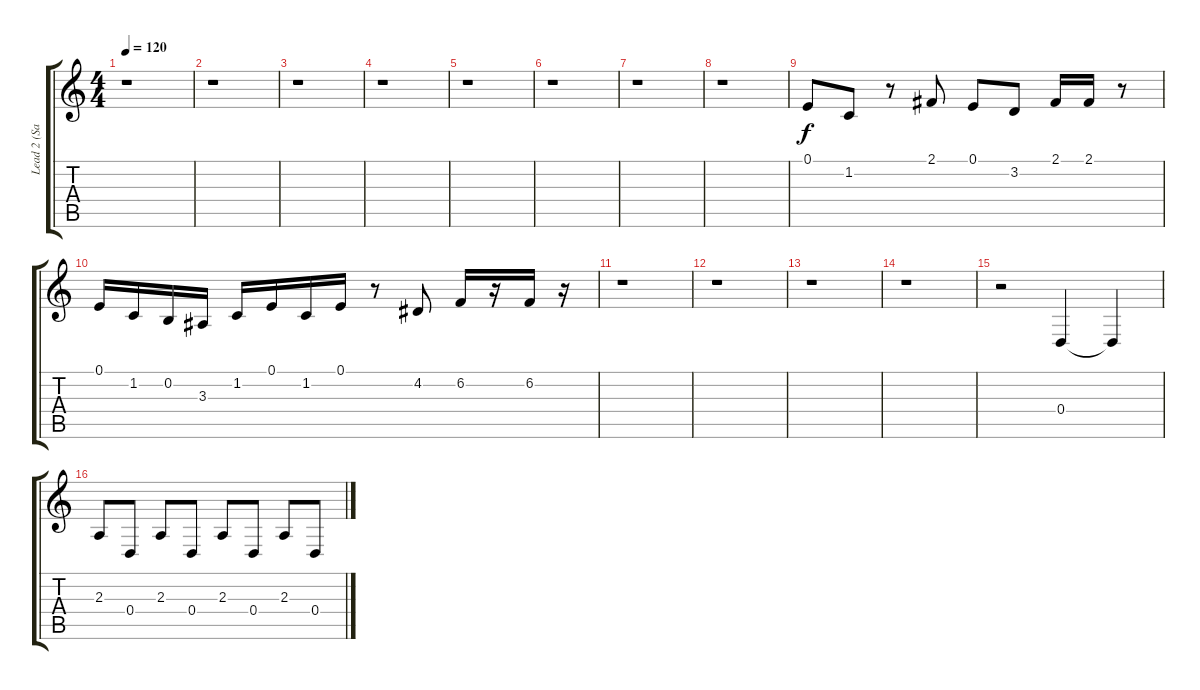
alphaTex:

\track ("Lead 2 (Sawtooth)" "Lead 2 (Sa") {instrument lead2sawtooth}
\staff {score tabs}
\tuning (E4 B3 G3 D3 A2 E2) {hide}
\ts (4 4)
\tempo 120
\clef g2
\ks c
r.1{dy f} |
r.1 |
r.1 |
r.1 |
r.1 |
r.1 |
r.1 |
r.1 |
0.1.8{volume 12} 1.2.8 r.8 2.1.8 0.1.8 3.2.8 2.1.16 2.1.16 r.8 |
0.1.16 1.2.16 0.2.16 3.3.16 1.2.16 0.1.16 1.2.16 0.1.16 r.8 4.2.8 6.2.16 r.16 6.2.16 r.16 |
r.1 |
r.1 |
r.1 |
r.1 |
r.2 0.4.4 0.4{t}.4 |
2.3.8 0.4.8 2.3.8 0.4.8 2.3.8 0.4.8 2.3.8 0.4.8
